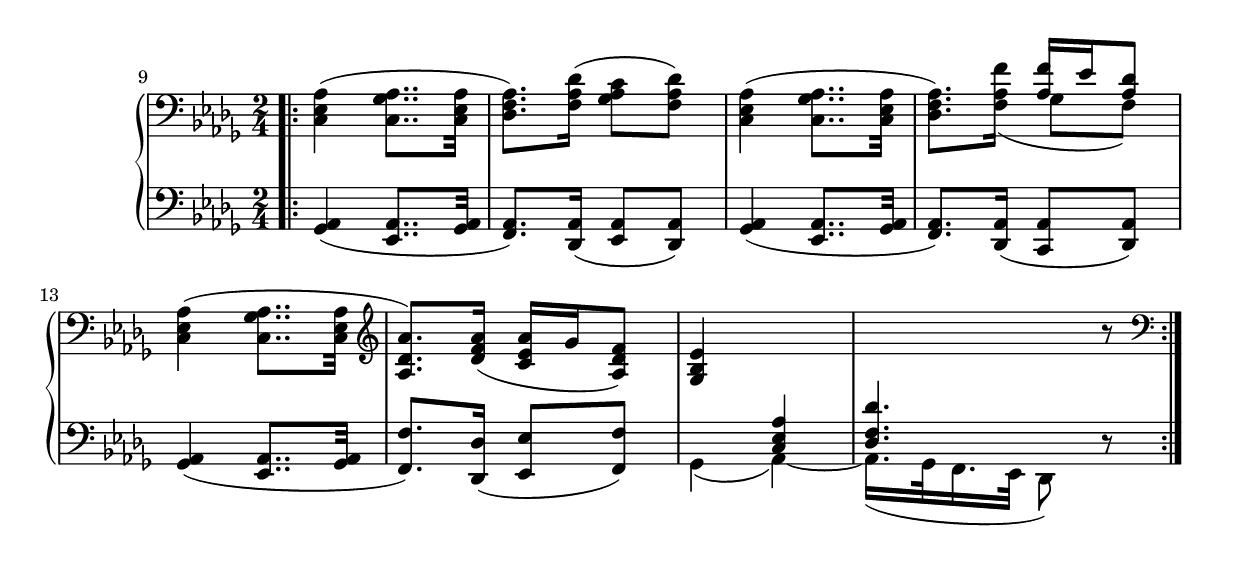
%% http://lsr.di.unimi.it/LSR/Item?id=821
%% see also http://www.lilypond.org/doc/v2.18/Documentation/notation/repeats

% Beethoven, Op. 57
% Piano sonata 23 - Dem Grafen Franz von Brunswick Gewidmet
% Movt II, Andante con moto
% Measures 9 - 16

\include "english.ly"

\new PianoStaff <<

   \new Staff = RH {
      \clef bass
      \key df \major
      \time 2/4
      \set Score.currentBarNumber = #9
      \bar ".|:"
      <af ef c>4 (
      <af gf c>8..
      <af ef c>32
      |
      <af f df>8. )
      <df' af f>16 (
      <c' af gf>8
      <df' af f>8 )
      |
      <af ef c>4 (
      <af gf c>8..
      <af ef c>32
      |
      <af f df>8. )
      \slurDown
      <f' af f>16 (
      <<
         {
            \voiceTwo
            gf8
            f8 )
         }
         \new Voice {
            \voiceOne
            <f' af>16
            ef'16
            <df' af>8
         }
      >>
      \oneVoice
      |
      <af ef c>4 (
      <af gf c>8..
      <af ef c>32
      \clef treble
      |
      <af' df' af>8. )
      <af' f' df'>16 (
      <af' ef' c'>16
      gf'16
      <f' df' af>8 )
      |
      \slurUp
      <ef' bf gf>4
      \change Staff = LH
      \voiceOne
      <af ef c>4
      |
      <df' f df>4.
      \change Staff = RH
      \oneVoice
      r8
      \clef bass
      \bar ":|."
   }

   \new Staff = LH {
      \clef bass
      \key df \major
      \time 2/4
      <af, gf,>4 (
      <af, ef,>8..
      <af, gf,>32
      |
      <af, f,>8. )
      <af, df,>16 (
      <af, ef,>8
      <af, df,>8 )
      |
      <af, gf,>4 (
      <af, ef,>8..
      <af, gf,>32
      |
      <af, f,>8. )
      <af, df,>16 (
      <af, c,>8
      <af, df,> )
      |
      <af, gf,>4 (
      <af, ef,>8..
      <af, gf,>32
      |
      <f f,>8. )
      <df df,>16 (
      <ef ef,>8
      <f f,>8 )
      |
      \voiceTwo
      gf,4  (
      af,4 ~ )
      |
      af,16. [ (
      gf,32
      f,16.
      ef,32 ]
      df,8 )
      \oneVoice
      r8
   }

>>
